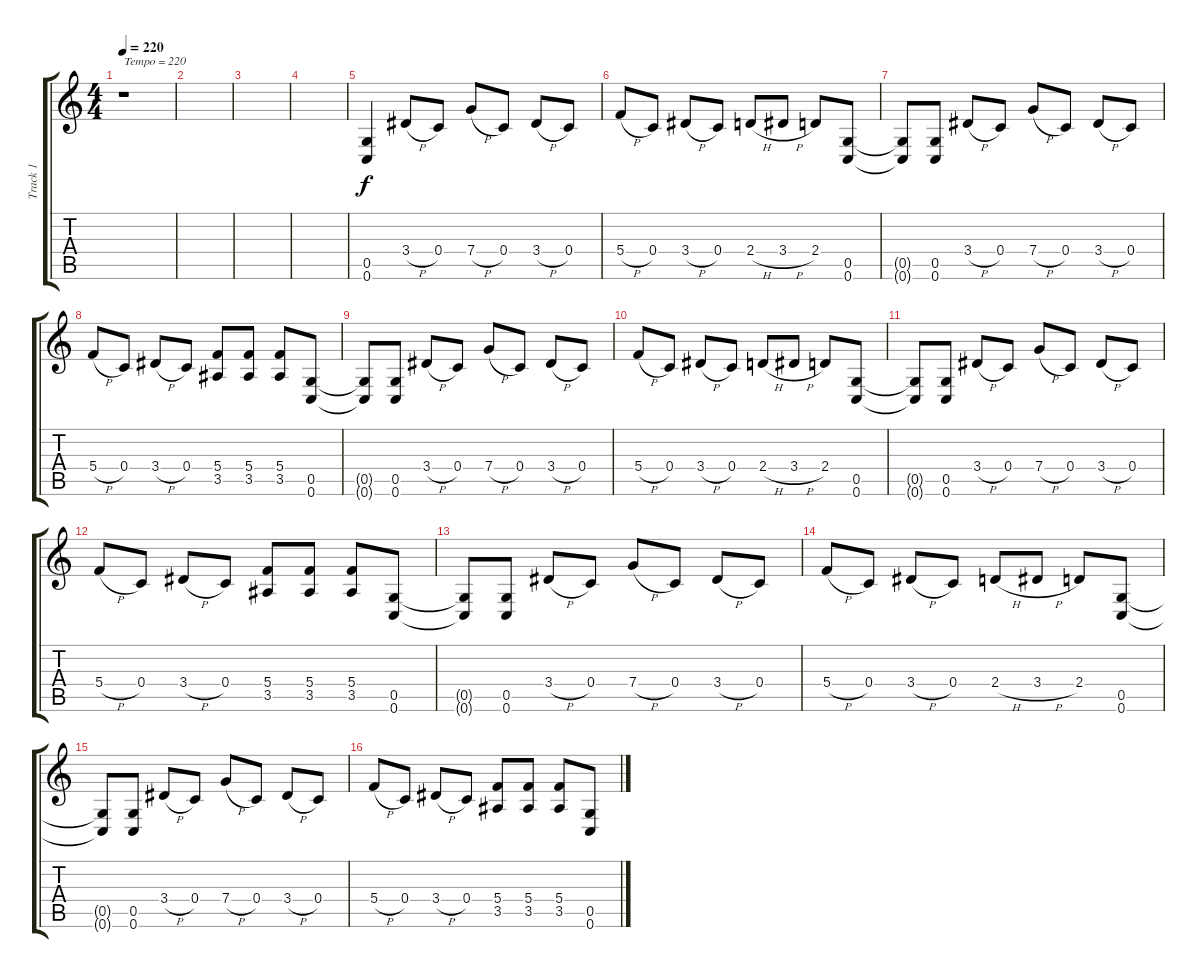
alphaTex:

\track ("Track 1" "Track 1") {instrument distortionguitar}
\staff {score tabs}
\tuning (D4 A3 F3 C3 G2 C2) {hide}
\ts (4 4)
\tempo 220
\clef g2
\ks c
r.1{txt "Tempo = 220" dy f instrument distortionguitar} |
|
|
|
(0.5 0.6).4 3.4{h}.8 0.4.8 7.4{h}.8 0.4.8 3.4{h}.8 0.4.8 |
5.4{h}.8 0.4.8 3.4{h}.8 0.4.8 2.4{h}.8 3.4{h}.8 2.4.8 (0.5 0.6).8 |
(0.5{t} 0.6{t}).8 (0.5 0.6).8 3.4{h}.8 0.4.8 7.4{h}.8 0.4.8 3.4{h}.8 0.4.8 |
5.4{h}.8 0.4.8 3.4{h}.8 0.4.8 (5.4 3.5).8 (5.4 3.5).8 (5.4 3.5).8 (0.5 0.6).8 |
(0.5{t} 0.6{t}).8 (0.5 0.6).8 3.4{h}.8 0.4.8 7.4{h}.8 0.4.8 3.4{h}.8 0.4.8 |
5.4{h}.8 0.4.8 3.4{h}.8 0.4.8 2.4{h}.8 3.4{h}.8 2.4.8 (0.5 0.6).8 |
(0.5{t} 0.6{t}).8 (0.5 0.6).8 3.4{h}.8 0.4.8 7.4{h}.8 0.4.8 3.4{h}.8 0.4.8 |
5.4{h}.8 0.4.8 3.4{h}.8 0.4.8 (5.4 3.5).8 (5.4 3.5).8 (5.4 3.5).8 (0.5 0.6).8 |
(0.5{t} 0.6{t}).8 (0.5 0.6).8 3.4{h}.8 0.4.8 7.4{h}.8 0.4.8 3.4{h}.8 0.4.8 |
5.4{h}.8 0.4.8 3.4{h}.8 0.4.8 2.4{h}.8 3.4{h}.8 2.4.8 (0.5 0.6).8 |
(0.5{t} 0.6{t}).8 (0.5 0.6).8 3.4{h}.8 0.4.8 7.4{h}.8 0.4.8 3.4{h}.8 0.4.8 |
5.4{h}.8 0.4.8 3.4{h}.8 0.4.8 (5.4 3.5).8 (5.4 3.5).8 (5.4 3.5).8 (0.5 0.6).8
